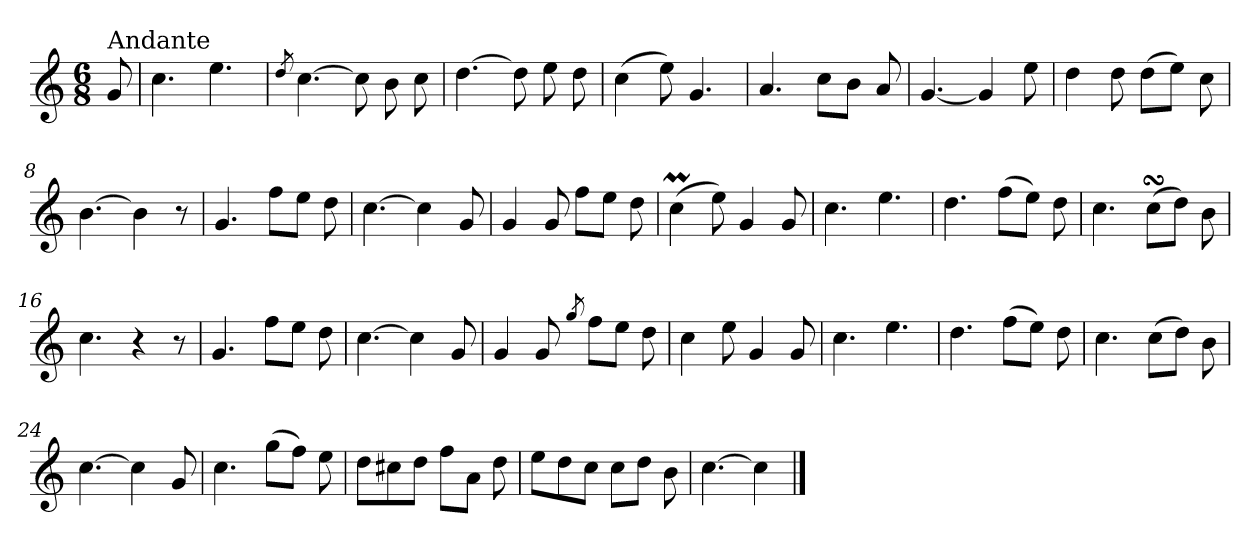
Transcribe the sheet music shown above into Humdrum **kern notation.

**kern
*part1
*staff1
*clefG2
*k[]
*C:
*M6/8
=
!LO:TX:a:t=Andante
8g/
=1
4.cc\
4.ee\
=2
8qdd/
[4.cc\
8cc\]
8b\
8cc\
=3
[4.dd\
8dd\]
8ee\
8dd\
=4
(>4cc\
8ee\)
4.g/
=5
4.a/
8cc\L
8b\J
8a/
=6
[4.g/
4g/]
8ee\
!!LO:LB:g=z
=7
4dd\
8dd\
(>8dd\L
8ee\J)
8cc\
=8
[4.b\
4b\]
8r
=9
4.g/
8ff\L
8ee\J
8dd\
=10
[4.cc\
4cc\]
8g/
=11
4g/
8g/
8ff\L
8ee\J
8dd\
=12
(>4ccM\
8ee\)
4g/
8g/
=13
4.cc\
4.ee\
=14
4.dd\
(>8ff\L
8ee\J)
8dd\
!!LO:LB:g=z
=15
4.cc\
(>8ccsSSs\L
8dd\J)
8b\
=16
4.cc\
4r
8r
=17
4.g/
8ff\L
8ee\J
8dd\
=18
[4.cc\
4cc\]
8g/
=19
4g/
8g/
8qgg/
8ff\L
8ee\J
8dd\
=20
4cc\
8ee\
4g/
8g/
=21
4.cc\
4.ee\
!!LO:LB:g=z
=22
4.dd\
(>8ff\L
8ee\J)
8dd\
=23
4.cc\
(>8cc\L
8dd\J)
8b\
=24
[4.cc\
4cc\]
8g!/
!!LO:LB:g=z
=25
4.cc\
(>8gg\L
8ff\J)
8ee\
!!LO:LB:g=z
=26
8dd\L
8cc#X\
8dd\J
8ff\L
8a\J
8dd\
=27
8ee\L
8dd\
8cc\J
8cc\L
8dd\J
8b\
=28
[4.cc\
4cc\]
==
*-
